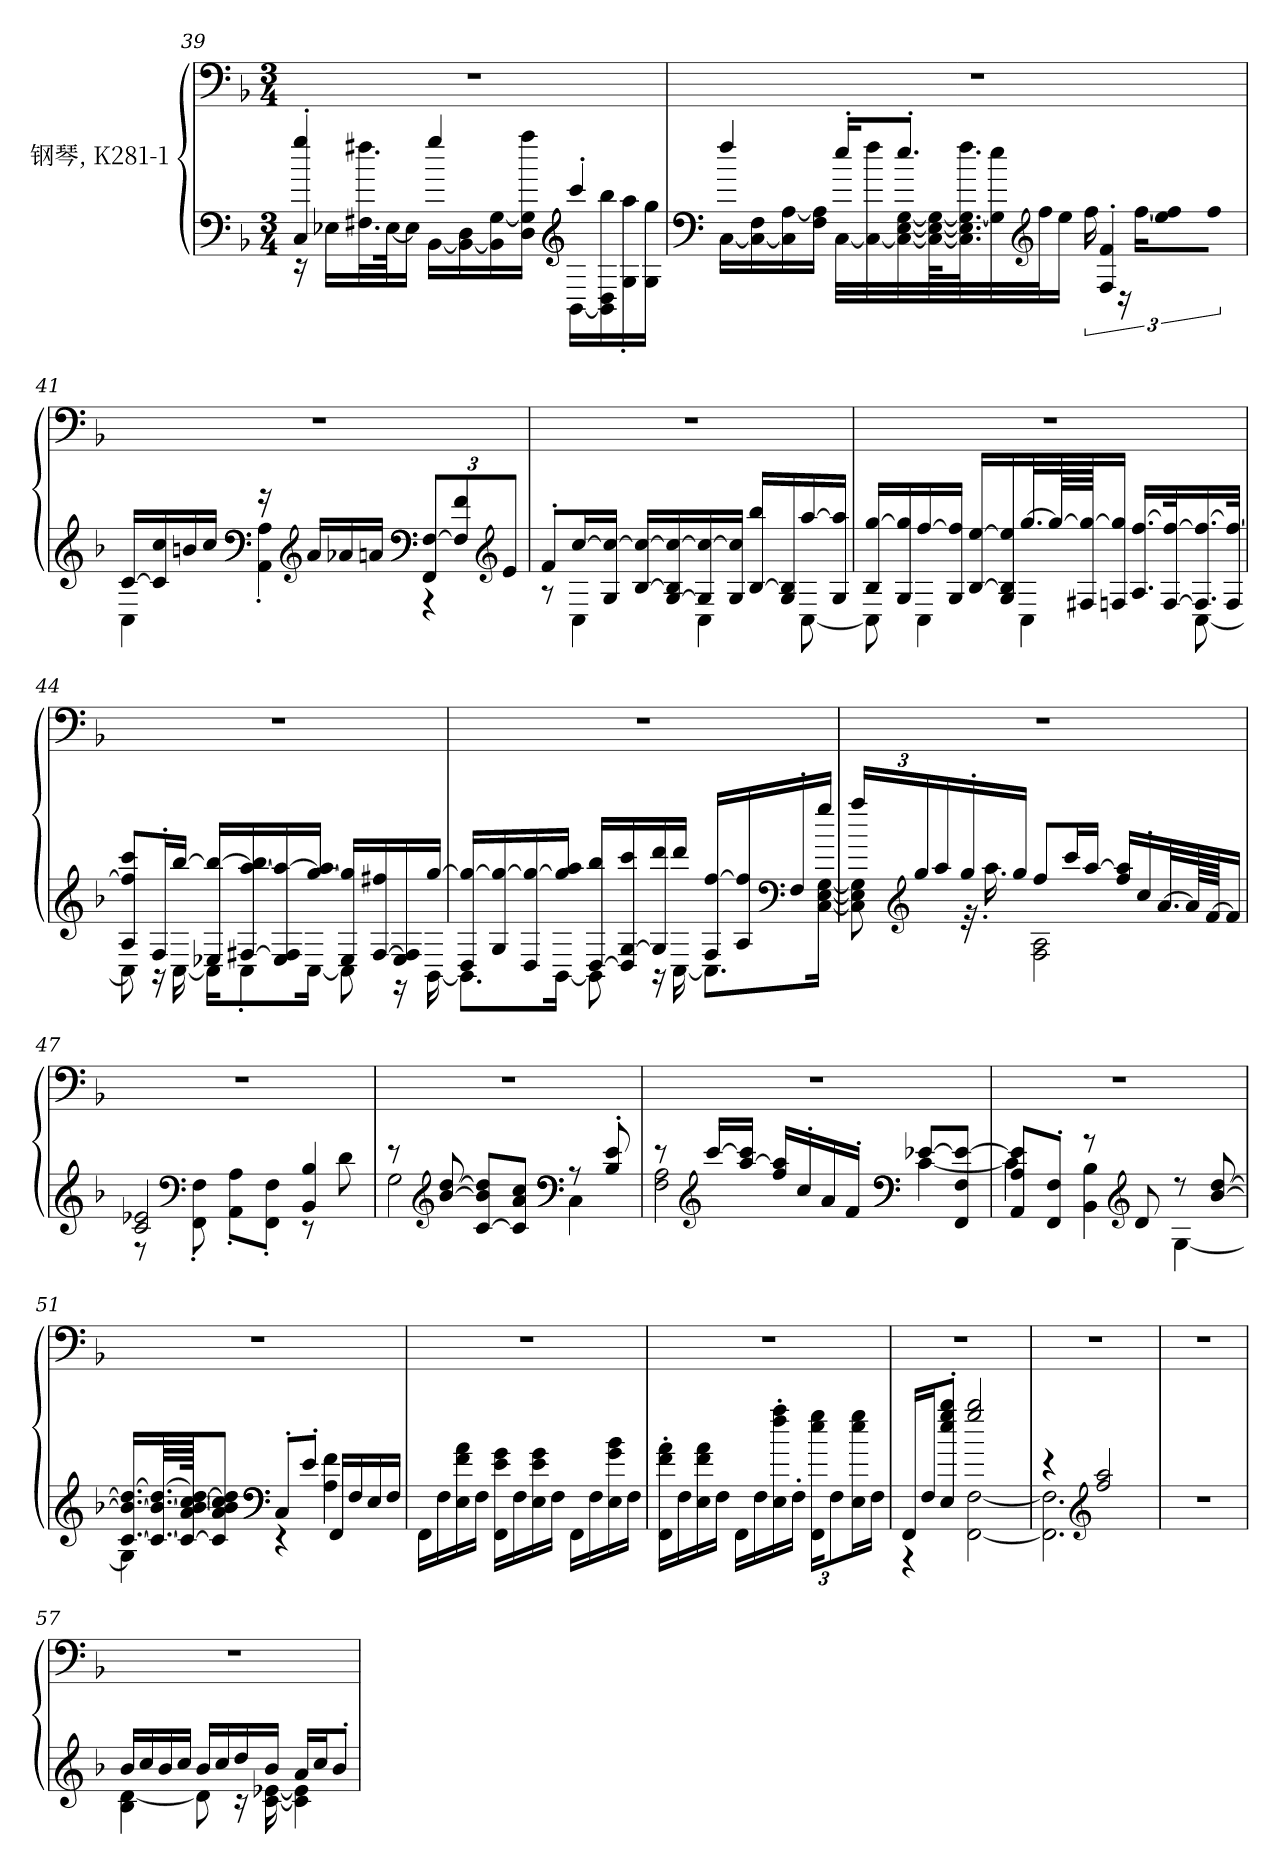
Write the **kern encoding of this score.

**kern	**kern
*part1	*part1
*staff2	*staff1
*I"钢琴, K281-1	*
!!LO:LB:g=z
*clefF4	*clefF4
*k[b-]	*k[b-]
*M3/4	*M3/4
=39	=39
*^	*
4C/' 4gg/'	16r	2.r
.	16E-X\LL	.
.	32.F#X\ 32.ff#X\L	.
.	[64E-\JK	.
.	16E-\JJ]	.
4gg/	[16BB-\LL	.
.	16BB-\_ 16D\	.
.	16BB-\] [16G\	.
.	16D\ 16G\] 16aa\JJ	.
*clefG2	*	*
4ccc'/	[16BB-\LL	.
.	16BB-\] 16D\ 16bb-\	.
.	16G\' 16aa\'	.
.	16G\ 16gg\JJ	.
!!LO:LB:g=z
=40	=40	=40
*clefF4	*	*
4ff/	[16C\LL	2.r
.	16C\_ 16F\	.
.	16C\] [16A\	.
.	16F\ 16A\]JJ	.
16ee'/KL	[32C\LLL	.
.	32C\_ 32ff\	.
8.ee'/J	32C\_ [32E\ [32G\	.
.	128C\_ 128E\_ 128G\_KL	.
.	64.C\] 64.E\] 64.G\_ 64.ff\J	.
.	32G\] 32ee\	.
*clefG2	*	*
.	32ff\J	.
.	16ee\JJ	.
4F/' 4f/'	24ff\	.
.	24r	.
.	[24ff\LL	.
.	16ee\ 16ff\]	.
.	16ff\JJ	.
!!LO:LB:g=z
=41	=41	=41
[16c/LL	4C\	2.r
16c/] 16cc/	.	.
16bn/	.	.
16cc/JJ	.	.
*clefF4	*	*
16r	4AA\' 4A\'	.
*clefG2	*	*
16a/LL	.	.
16a-X/	.	.
16an/JJ	.	.
*clefF4	*	*
*Xbrackettup	*	*
12FF/ [12F/L	4r	.
12F/] 12f/	.	.
*clefG2	*	*
12e/J	.	.
=42	=42	=42
8f'/L	8r	2.r
[16cc/L	4C\	.
16G/ 16cc/_JJ	.	.
[16B-/ 16cc/_LL	.	.
[16G/ 16B-/] 16cc/_	.	.
16G/] 16cc/_	4C\	.
16G/ 16cc/]JJ	.	.
[16B-/ 16bb-/LL	.	.
16G/ 16B-/]	.	.
[16aa/	[8C\	.
16G/ 16aa/]JJ	.	.
!!LO:PB:g=z
=43	=43	=43
16B-/ [16gg/LL	8C\]	2.r
16G/ 16gg/]	.	.
[16ff/	4C\	.
16G/ 16ff/]JJ	.	.
[16B-/ [16ee/LL	.	.
16G/ 16B-/] 16ee/]	.	.
[32.gg/L	4C\	.
128gg/LL_	.	.
128F#X/ 128gg/_JJJ	.	.
16Fn/ 16gg/]JJ	.	.
16.A/ [16.ff/LL	.	.
[32F/ 32ff/_K	.	.
16.F/] 16.ff/_	[8C\	.
32F/ 32ff/_JJk	.	.
=44	=44	=44
8A/ 8ff/] 8ccc/L	8C\]	2.r
16F'/L	16r	.
[16bb-/JJ	[16C\	.
16E-X/ 16bb-/_LL	16C\KL]	.
[16F#X/ [16aa/ 16bb-/]	8C'\	.
16E-/ 16F#/] 16aa/_	.	.
[16gg/ 16aa/]JJ	[16C\Jk	.
16E-/ 16gg/]LL	8C\]	.
[16F#/ 16ff#X/	.	.
16E-/ 16F#/]	16r	.
[16gg/JJ	[16BB-\	.
!!LO:LB:g=z
=45	=45	=45
16D/ 16gg/_LL	8.BB-\L]	2.r
16G/ 16gg/_	.	.
16D/ 16gg/_	.	.
16gg/] 16aa/JJ	[16BB-\Jk	.
[16D/ 16bb-/LL	8BB-\]	.
16D/] [16G/ 16ccc/	.	.
16G/] 16ddd/	16r	.
16ddd/JJ	[16C\	.
16F/ [16ff/LL	8.C\L]	.
16A/ 16ff/]	.	.
*clefF4	*	*
16F'/	.	.
16gg/JJ	[16C\ [16E\ [16G\Jk	.
=46	=46	=46
24aa/LL	8C\] 8E\] 8G\]	2.r
*clefG2	*	*
24gg/	.	.
24aa/	.	.
16gg'/	32r	.
.	16.aa'\	.
16gg/JJ	.	.
8ff/L	2F\ 2A\	.
16ccc/L	.	.
[16aa/JJ	.	.
16ff/ 16aa/]LL	.	.
16cc'/	.	.
[32.a/L	.	.
128a/LL]	.	.
[128f/JJJ	.	.
16f/JJ]	.	.
!!LO:LB:g=z
=47	=47	=47
2c/ 2e-X/	8r	2.r
*clefF4	*	*
.	8FF\' 8F\'	.
.	8AA\' 8A\'L	.
.	8FF\' 8F\'J	.
4BB-/ 4B-/	8r	.
.	8d\	.
=48	=48	=48
8r	2G\	2.r
*clefG2	*	*
[8b-/ [8dd/	.	.
[8c/ 8b-/] 8dd/]L	.	.
8c/] 8a/ 8cc/J	.	.
*clefF4	*	*
8r	4C\	.
8B-/' 8e/'	.	.
=49	=49	=49
8r	2F\ 2A\	2.r
*clefG2	*	*
[16ccc/LL	.	.
[16aa/ 16ccc/]JJ	.	.
16ff/ 16aa/]LL	.	.
16cc'/	.	.
16a/	.	.
16f'/JJ	.	.
*clefF4	*	*
[8e-X/L	[4c\	.
8FF/ 8F/ 8e-/_J	.	.
!!LO:LB:g=z
=50	=50	=50
8AA/ 8A/ 8e-/]L	4c\]	2.r
8FF/' 8F/'J	.	.
8r	4BB-\ 4B-\	.
*clefG2	*	*
8d/	.	.
8r	[4G\	.
[8b-/ [8dd/	.	.
=51	=51	=51
[16.c/ 16.b-/_ 16.dd/_LL	4G\]	2.r
64.c/_ 64.b-/_ 64.dd/_LL	.	.
128c/_ [128a/ 128b-/_ [128cc/ 128dd/_JJJK	.	.
8c/] 8a/] 8b-/] 8cc/] 8dd/]J	.	.
*clefF4	*	*
8C'/L	4r	.
8e'/J	.	.
16FF/LL	4A\ 4f\	.
16F/	.	.
16E/	.	.
16F/JJ	.	.
*v	*v	*
=52	=52
16FF\LL	2.r
16F\	.
16E\ 16f\ 16a\	.
16F\JJ	.
16FF\ 16e\ 16g\LL	.
16F\	.
16E\ 16e\ 16g\	.
16F\JJ	.
16FF\LL	.
16F\	.
16E\ 16g\ 16b-\	.
16F\JJ	.
!!LO:LB:g=z
=53	=53
16FF\' 16f\' 16a\'LL	2.r
16F\	.
16E\ 16f\ 16a\	.
16F\JJ	.
16FF\LL	.
16F\	.
16E\' 16ff\' 16aa\'	.
16F'\JJ	.
24FF\ 24ee\ 24gg\KL	.
12F\	.
16E\ 16ee\ 16gg\L	.
16F\JJ	.
=54	=54
*^	*
16FF/LL	4r	2.r
16F/J	.	.
8E/' 8ee/' 8gg/' 8bb-/'J	.	.
2gg/ 2bb-/	[2FF\ [2F\	.
=55	=55	=55
4r	2.FF\] 2.F\]	2.r
*clefG2	*	*
2ff/ 2aa/	.	.
*v	*v	*
=56	=56
2.r	2.r
=57	=57
*^	*
16b-/LL	4B-\ [4d\	2.r
16cc/	.	.
16b-/	.	.
16cc/JJ	.	.
16b-/LL	8d\]	.
16cc/	.	.
16dd/	16r	.
16b-/JJ	[16c\ [16e-X\	.
16a/LL	4c\] 4e-\]	.
16cc/J	.	.
8b-'/J	.	.
*v	*v	*
=	=
*-	*-
